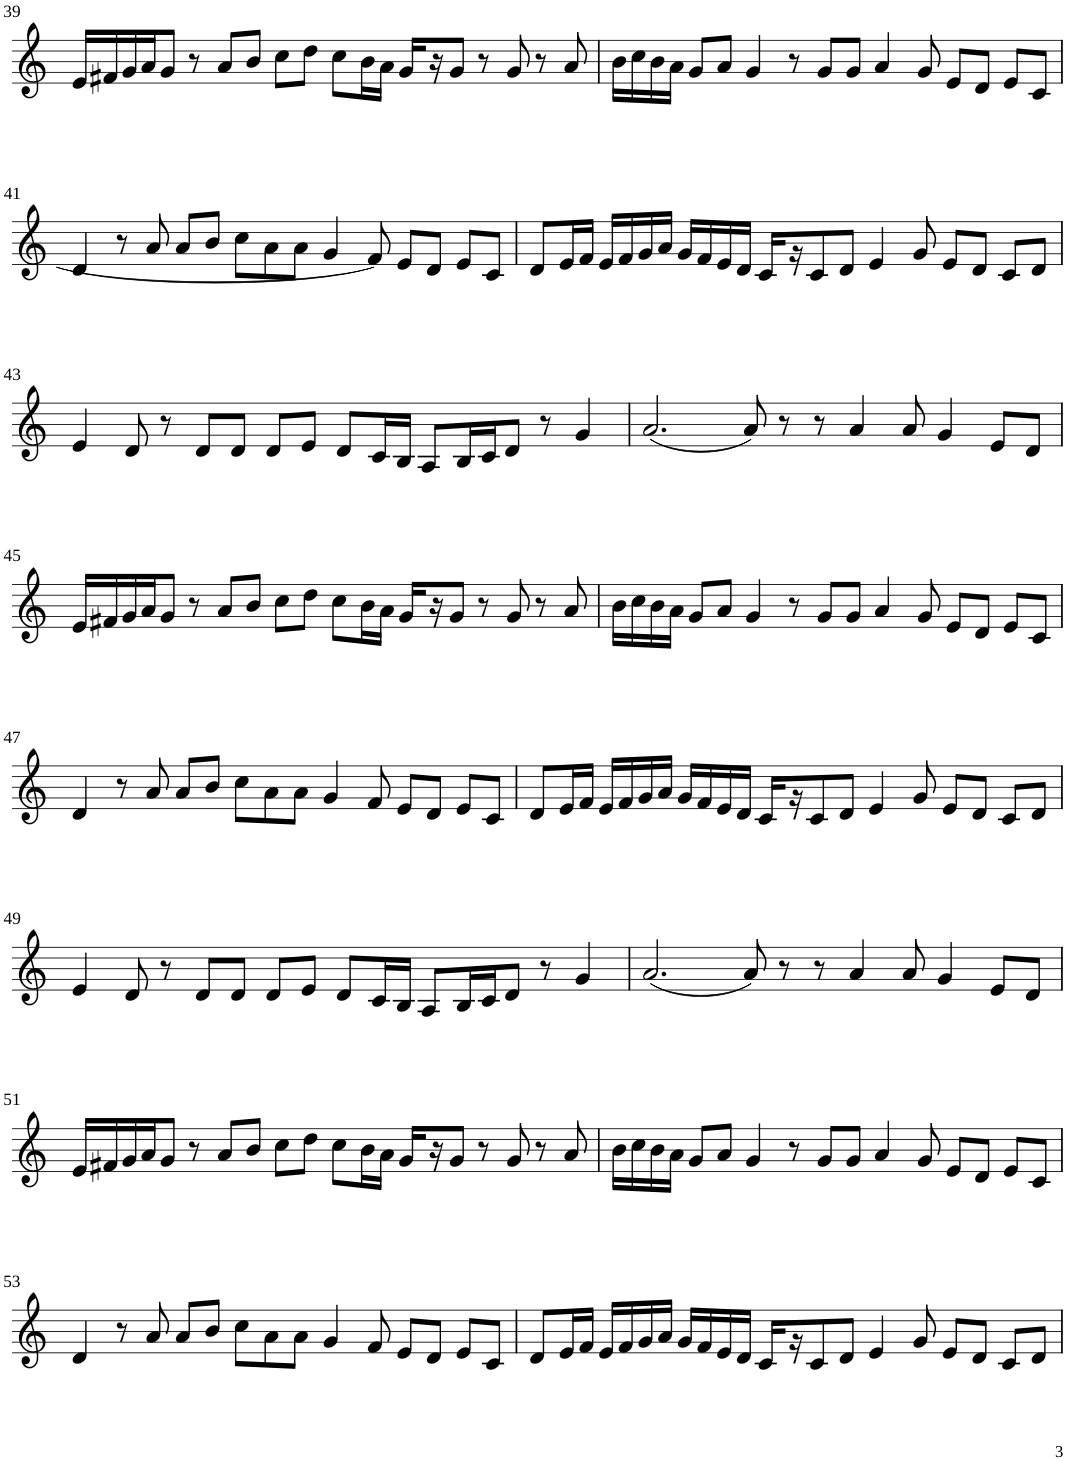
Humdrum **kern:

**kern
*part1
*staff1
*I"Violin
!!LO:PB:g=z
*clefG2
*k[]
*C:
*M8/4
=39
16e/LL
16f#X/
16g/
16a/J
8g/J
8r
8a/L
8b/J
8cc\L
8dd\J
8cc\L
16b\L
16a\JJ
16g/LL
16r
8g/J
8r
8g/
8r
8a/
=40
16b\LL
16cc\
16b\
16a\JJ
8g/L
8a/J
4g/
8r
8g/L
8g/J
4a/
8g/
8e/L
8d/J
8e/L
8c/J
!!LO:LB:g=z
=41
4d/
8r
8a/
8a/L
8b/J
8cc\L
8a\
8a\J
4g/
8f/]
8e/L
8d/J
8e/L
8c/J
=42
8d/L
16e/L
16f/JJ
16e/LL
16f/
16g/
16a/JJ
16g/LL
16f/
16e/
16d/JJ
16c/LL
16r
8c/
8d/J
4e/
8g/
8e/L
8d/J
8c/L
8d/J
!!LO:LB:g=z
=43
4e/
8d/
8r
8d/L
8d/J
8d/L
8e/J
8d/L
16c/L
16B/JJ
8A/L
16B/L
16c/J
8d/J
8r
4g/
=44
(2.a/
8a/)
8r
8r
4a/
8a/
4g/
8e/L
8d/J
!!LO:LB:g=z
=45
16e/LL
16f#X/
16g/
16a/J
8g/J
8r
8a/L
8b/J
8cc\L
8dd\J
8cc\L
16b\L
16a\JJ
16g/LL
16r
8g/J
8r
8g/
8r
8a/
=46
16b\LL
16cc\
16b\
16a\JJ
8g/L
8a/J
4g/
8r
8g/L
8g/J
4a/
8g/
8e/L
8d/J
8e/L
8c/J
!!LO:LB:g=z
=47
4d/
8r
8a/
8a/L
8b/J
8cc\L
8a\
8a\J
4g/
8f/
8e/L
8d/J
8e/L
8c/J
=48
8d/L
16e/L
16f/JJ
16e/LL
16f/
16g/
16a/JJ
16g/LL
16f/
16e/
16d/JJ
16c/LL
16r
8c/
8d/J
4e/
8g/
8e/L
8d/J
8c/L
8d/J
!!LO:LB:g=z
=49
4e/
8d/
8r
8d/L
8d/J
8d/L
8e/J
8d/L
16c/L
16B/JJ
8A/L
16B/L
16c/J
8d/J
8r
4g/
=50
(2.a/
8a/)
8r
8r
4a/
8a/
4g/
8e/L
8d/J
!!LO:LB:g=z
=51
16e/LL
16f#X/
16g/
16a/J
8g/J
8r
8a/L
8b/J
8cc\L
8dd\J
8cc\L
16b\L
16a\JJ
16g/LL
16r
8g/J
8r
8g/
8r
8a/
=52
16b\LL
16cc\
16b\
16a\JJ
8g/L
8a/J
4g/
8r
8g/L
8g/J
4a/
8g/
8e/L
8d/J
8e/L
8c/J
!!LO:LB:g=z
=53
4d/
8r
8a/
8a/L
8b/J
8cc\L
8a\
8a\J
4g/
8f/
8e/L
8d/J
8e/L
8c/J
=54
8d/L
16e/L
16f/JJ
16e/LL
16f/
16g/
16a/JJ
16g/LL
16f/
16e/
16d/JJ
16c/LL
16r
8c/
8d/J
4e/
8g/
8e/L
8d/J
8c/L
8d/J
=
*-
